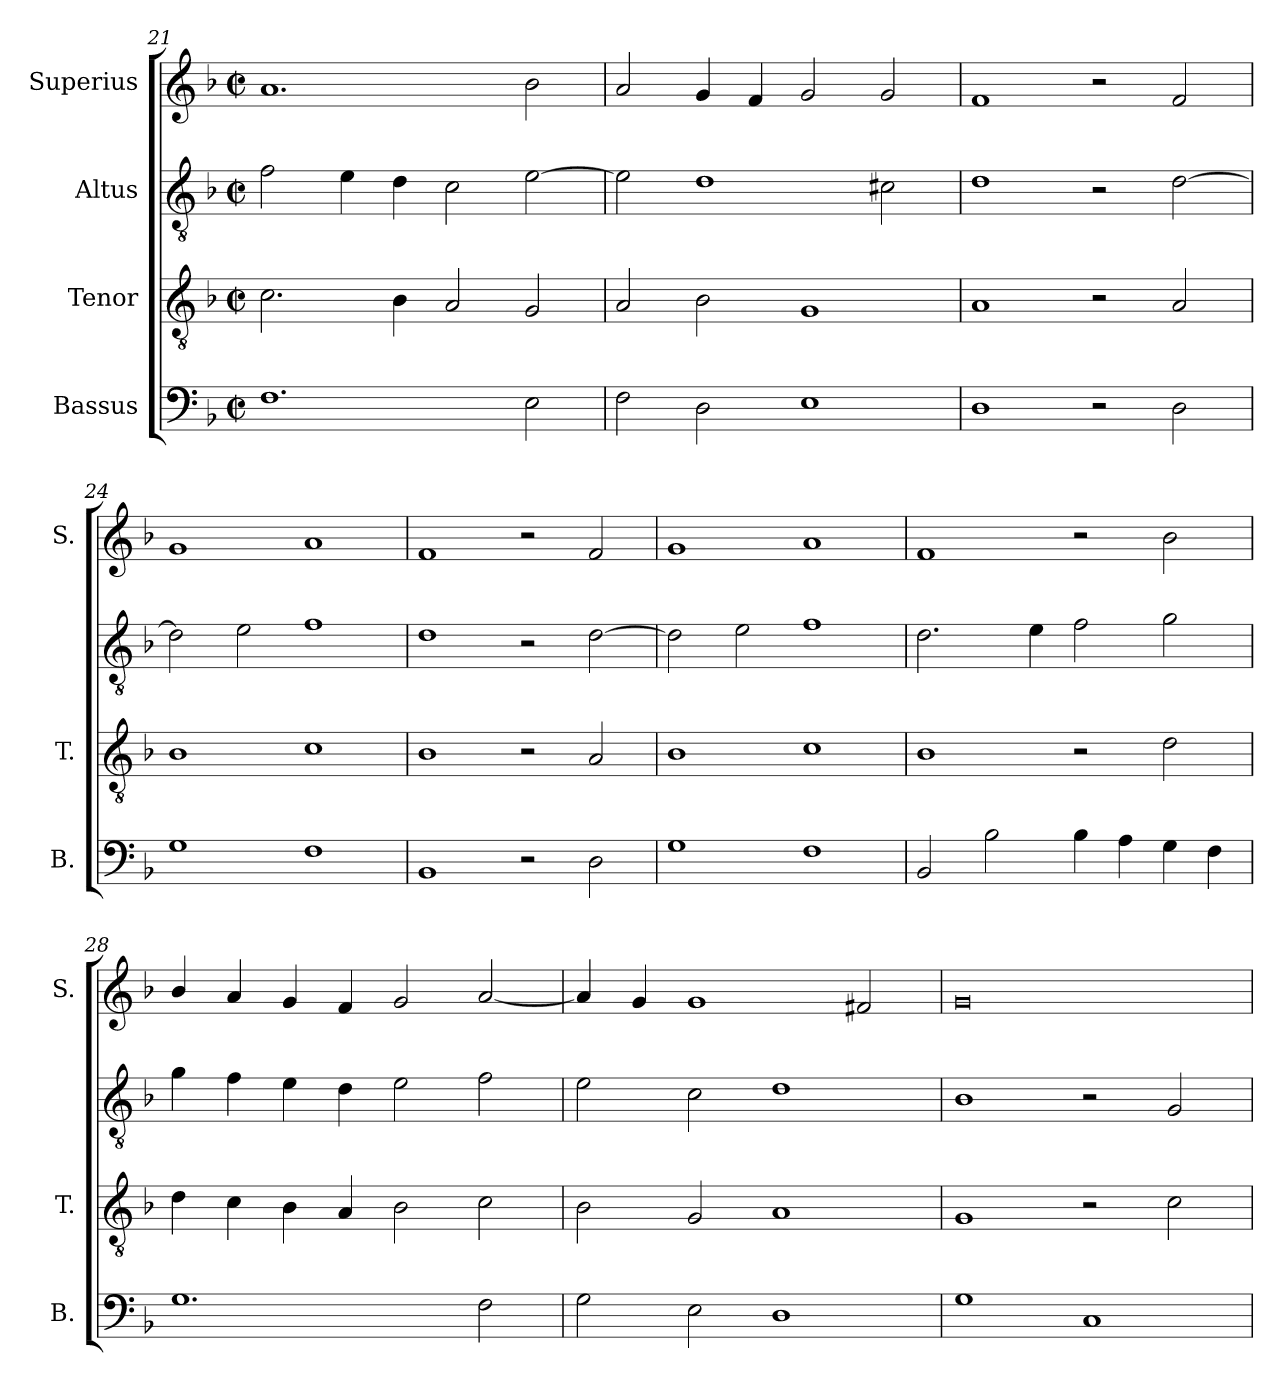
**kern	**kern	**kern	**kern
*part4	*part3	*part2	*part1
*staff4	*staff3	*staff2	*staff1
*I"Bassus	*I"Tenor	*I"Altus	*I"Superius
*I'B.	*I'T.	*	*I'S.
*clefF4	*clefGv2	*clefGv2	*clefG2
*	*ITrd7c12	*ITrd7c12	*
*k[b-]	*k[b-]	*k[b-]	*k[b-]
*F:	*F:	*F:	*F:
*M2/2	*M2/2	*M2/2	*M2/2
*met(c|)	*met(c|)	*met(c|)	*met(c|)
=21	=21	=21	=21
1.Fi	2.Ci\	2Fi\	1.ai
.	.	4Ei\	.
.	4BB-i\	4Di\	.
.	2AAi/	2Ci\	.
2Ei\	2GGi/	[>2Ei\	2b-i\
!!LO:PB:g=z
=22	=22	=22	=22
2Fi\	2AAi/	2Ei\]	2ai/
2Di\	2BB-i\	1Di	4gi/
.	.	.	4fi/
1Ei	1GGi	.	2gi/
.	.	2C#Xi\	2gi/
=23	=23	=23	=23
1Di	1AAi	1Di	1fi
2r	2r	2r	2r
2Di\	2AAi/	[>2Di\	2fi/
=24	=24	=24	=24
1Gi	1BB-i	2Di\]	1gi
.	.	2Ei\	.
1Fi	1Ci	1Fi	1ai
=25	=25	=25	=25
1BB-i	1BB-i	1Di	1fi
2r	2r	2r	2r
2Di\	2AAi/	[>2Di\	2fi/
=26	=26	=26	=26
1Gi	1BB-i	2Di\]	1gi
.	.	2Ei\	.
1Fi	1Ci	1Fi	1ai
=27	=27	=27	=27
2BB-i/	1BB-i	2.Di\	1fi
2B-i\	.	.	.
.	.	4Ei\	.
4B-i\	2r	2Fi\	2r
4Ai\	.	.	.
4Gi\	2Di\	2Gi\	2b-i\
4Fi\	.	.	.
!!LO:LB:g=z
=28	=28	=28	=28
1.Gi	4Di\	4Gi\	4b-i/
.	4Ci\	4Fi\	4ai/
.	4BB-i\	4Ei\	4gi/
.	4AAi/	4Di\	4fi/
.	2BB-i\	2Ei\	2gi/
2Fi\	2Ci\	2Fi\	[<2ai/
=29	=29	=29	=29
2Gi\	2BB-i\	2Ei\	4ai/]
.	.	.	4gi/
2Ei\	2GGi/	2Ci\	1gi
1Di	1AAi	1Di	.
.	.	.	2f#Xi/
=30	=30	=30	=30
1Gi	1GGi	1BB-i	0gi
1Ci	2r	2r	.
.	2Ci\	2GGi/	.
=	=	=	=
*-	*-	*-	*-
